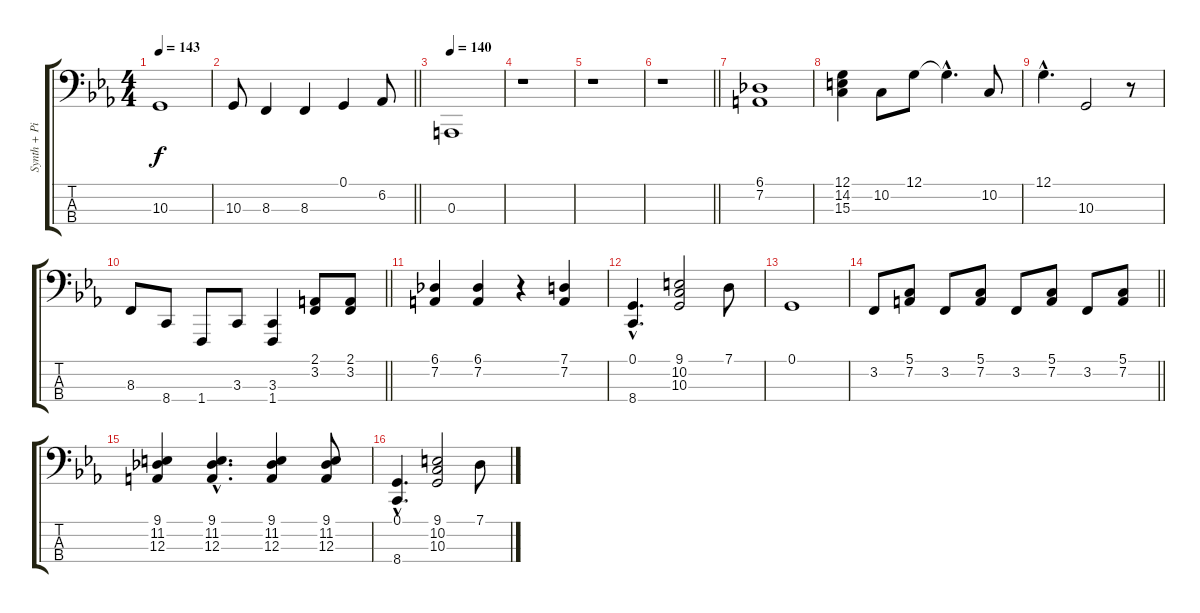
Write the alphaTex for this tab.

\track ("Synth + Piano LH - Elton John" "Synth + Pi") {instrument acousticgrandpiano}
\staff {score tabs}
\tuning (G2 D2 A1 E1) {hide}
\ts (4 4)
\tempo 143
\clef f4
\ks cminor
10.3.1{dy f} |
\barLineRight lightlight
10.3.8 8.3.4 8.3.4 0.1.4 6.2.8 |
\tempo 140
0.3.1 |
r.1{volume 10} |
r.1 |
\barLineRight lightlight
r.1 |
(6.1 7.2).1 |
(12.1 14.2 15.3).4 10.2.8 12.1.8 12.1{hac t}.4{d} 10.2.8 |
12.1{hac}.4{d} 10.3.2 r.8 |
\barLineRight lightlight
8.3.8 8.4.8 1.4.8 3.3.8 (3.3 1.4).4 (2.1 3.2).8 (2.1 3.2).8 |
(6.1 7.2).4 (6.1 7.2).4 r.4 (7.1 7.2).4 |
(0.1{hac} 8.4{hac}).4{d} (9.1 10.2 10.3).2 7.1.8 |
0.1.1 |
\barLineRight lightlight
3.2.8 (5.1 7.2).8 3.2.8 (5.1 7.2).8 3.2.8 (5.1 7.2).8 3.2.8 (5.1 7.2).8 |
(9.1 11.2 12.3).4 (9.1{hac} 11.2{hac} 12.3{hac}).4{d} (9.1 11.2 12.3).4 (9.1 11.2 12.3).8 |
(0.1{hac} 8.4{hac}).4{d} (9.1 10.2 10.3).2 7.1.8
